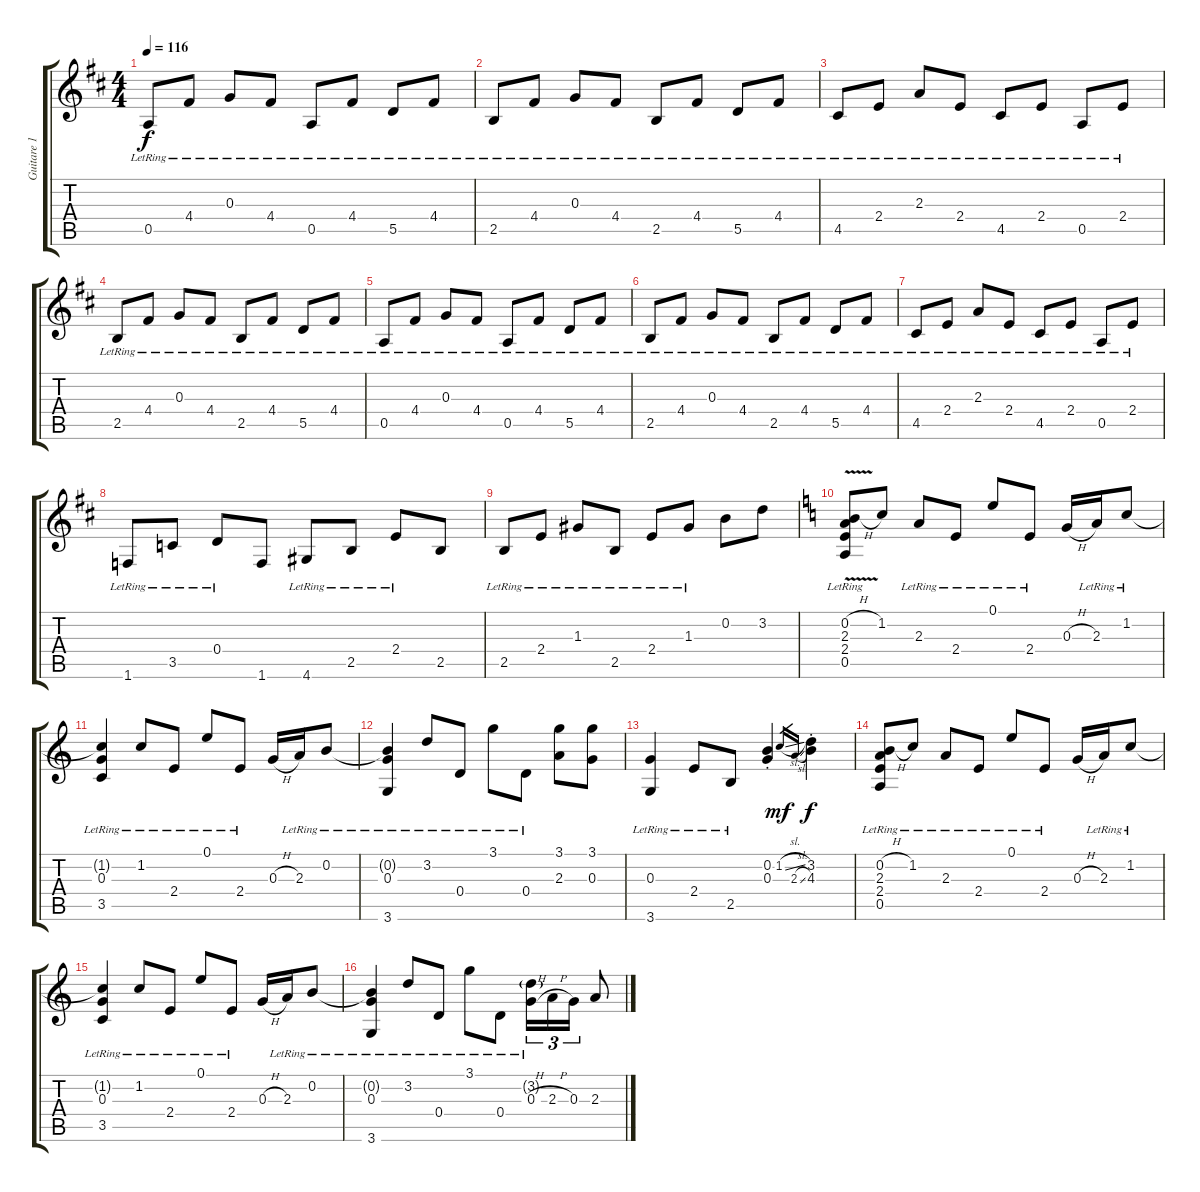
\track ("Guitare 1 " "Guitare 1 ") {instrument acousticguitarsteel}
\staff {score tabs}
\tuning (E4 B3 G3 D3 A2 E2) {hide}
\ts (4 4)
\tempo 116
\clef g2
\ks d
0.5{lr}.8{dy f} 4.4{lr}.8 0.3{lr}.8 4.4{lr}.8 0.5{lr}.8 4.4{lr}.8 5.5{lr}.8 4.4{lr}.8 |
2.5{lr}.8 4.4{lr}.8 0.3{lr}.8 4.4{lr}.8 2.5{lr}.8 4.4{lr}.8 5.5{lr}.8 4.4{lr}.8 |
4.5{lr}.8 2.4{lr}.8 2.3{lr}.8 2.4{lr}.8 4.5{lr}.8 2.4{lr}.8 0.5{lr}.8 2.4{lr}.8 |
2.5{lr}.8 4.4{lr}.8 0.3{lr}.8 4.4{lr}.8 2.5{lr}.8 4.4{lr}.8 5.5{lr}.8 4.4{lr}.8 |
0.5{lr}.8 4.4{lr}.8 0.3{lr}.8 4.4{lr}.8 0.5{lr}.8 4.4{lr}.8 5.5{lr}.8 4.4{lr}.8 |
2.5{lr}.8 4.4{lr}.8 0.3{lr}.8 4.4{lr}.8 2.5{lr}.8 4.4{lr}.8 5.5{lr}.8 4.4{lr}.8 |
4.5{lr}.8 2.4{lr}.8 2.3{lr}.8 2.4{lr}.8 4.5{lr}.8 2.4{lr}.8 0.5{lr}.8 2.4{lr}.8 |
1.6{lr}.8 3.5{lr}.8 0.4{lr}.8 1.6.8 4.6{lr}.8 2.5{lr}.8 2.4{lr}.8 2.5.8 |
2.5{lr}.8 2.4{lr}.8 1.3{lr}.8 2.5{lr}.8 2.4{lr}.8 1.3{lr}.8 0.2.8 3.2.8 |
\ks c
(0.2{h} 2.3{v lr} 2.4{v lr} 0.5{lr}).8 1.2.8 2.3{lr}.8 2.4{lr}.8 0.1{lr}.8 2.4{lr}.8 0.3{h}.16 2.3{lr}.16 1.2{lr}.8 |
(1.2{t} 0.3{lr} 3.5{lr}).4 1.2{lr}.8 2.4{lr}.8 0.1{lr}.8 2.4{lr}.8 0.3{h}.16 2.3{lr}.16 0.2{lr}.8 |
(0.2{t} 0.3{lr} 3.6{lr}).4 3.2{lr}.8 0.4{lr}.8 3.1{lr}.8 0.4{lr}.8 (3.1 2.3).8 (3.1 0.3).8 |
(0.3{lr} 3.6{lr}).4 2.4{lr}.8 2.5{lr}.8 (0.2{st} 0.3{st}).4 1.2{sl}.16{gr dy mf} 2.3{sl}.16{gr} (3.2{st} 4.3{st}).4{dy f} |
(0.2{h} 2.3{lr} 2.4{lr} 0.5{lr}).8 1.2{lr}.8 2.3{lr}.8 2.4{lr}.8 0.1{lr}.8 2.4{lr}.8 0.3{h}.16 2.3{lr}.16 1.2{lr}.8 |
(1.2{t} 0.3{lr} 3.5{lr}).4 1.2{lr}.8 2.4{lr}.8 0.1{lr}.8 2.4{lr}.8 0.3{h}.16 2.3{lr}.16 0.2{lr}.8 |
(0.2{t} 0.3{lr} 3.6{lr}).4 3.2{lr}.8 0.4{lr}.8 3.1{lr}.8 0.4{lr}.8 (3.2{g lr} 0.3{h}).16{tu (3 2)} 2.3{h}.16{tu (3 2)} 0.3.16{tu (3 2)} 2.3.8
